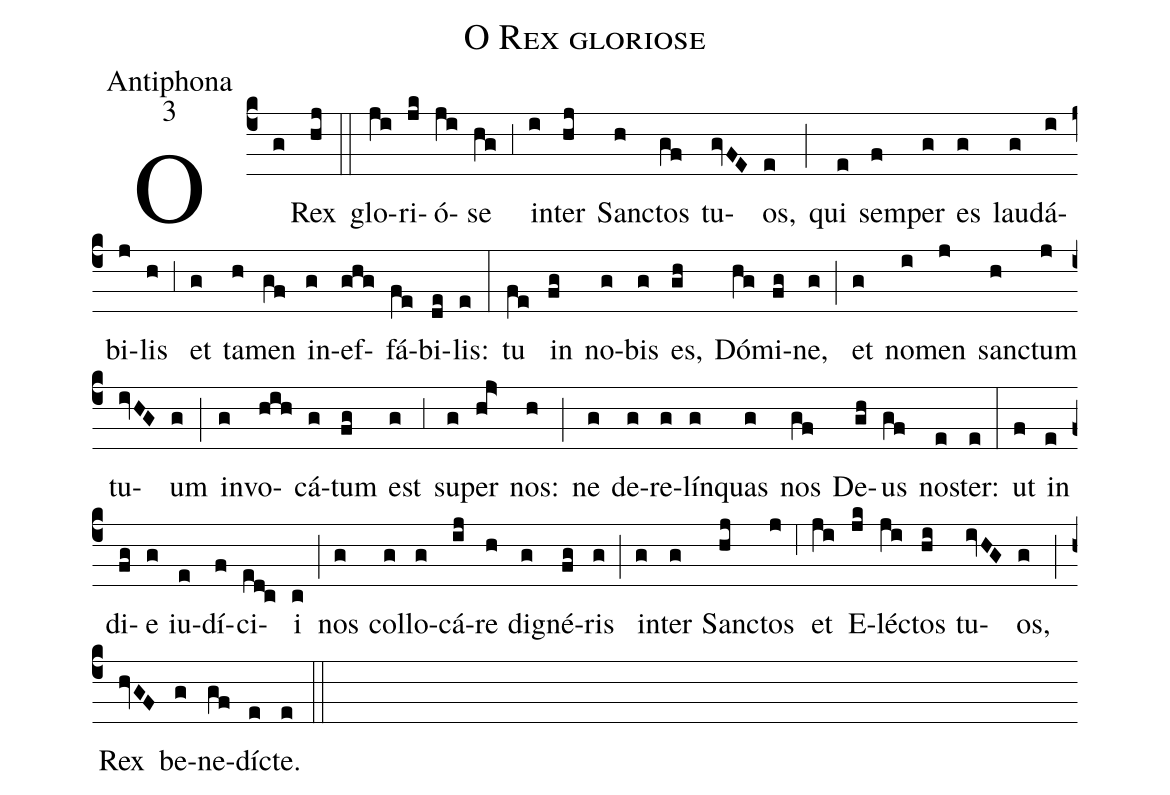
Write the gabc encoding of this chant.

name:O Rex gloriose;
office-part:Antiphona;
mode:3;
%%
(c4) O(g) Rex(hj) (::)
glo(ji)ri(jk)ó(ji)se(hg) (,3) in(i)ter(hj) San(h)ctos(gf) tu(gvFE)os,(e) (;) qui(e) sem(f)per(g) es(g) lau(g)dá(i)bi(j)lis(h) (,3) et(g) ta(h)men(gf) in(g)ef(ghg)fá(fe)bi(de)lis:(e) (:)
tu(fe) in(fg) no(g)bis(g) es,(gh) Dó(hg)mi(fg)ne,(g) (;) et(g) no(i)men(j) san(h)ctum(j) tu(ivHG)um(g) (;) in(g)vo(hih)cá(g)tum(fg) est(g) (,3) su(g)per(hj>) nos:(h) (;) ne(g) de(g)re(g)lín(g)quas(g) nos(gf) De(gh)us(gf) no(e)ster:(e) (:)
ut(f) in(e) di(fg)e(g) iu(e)dí(f)ci(ed!c)i(c) (;) nos(g) col(g)lo(g)cá(ij)re(h) di(g)gné(fg)ris(g) (;) in(g)ter(g) San(hj)ctos(j) (,6) et(ji) E(jk)lé(ji)ctos(hi) tu(ivHG)os,(g) (;) Rex(hvGF) be(g)ne(gf)dí(e)cte.(e) (::)
